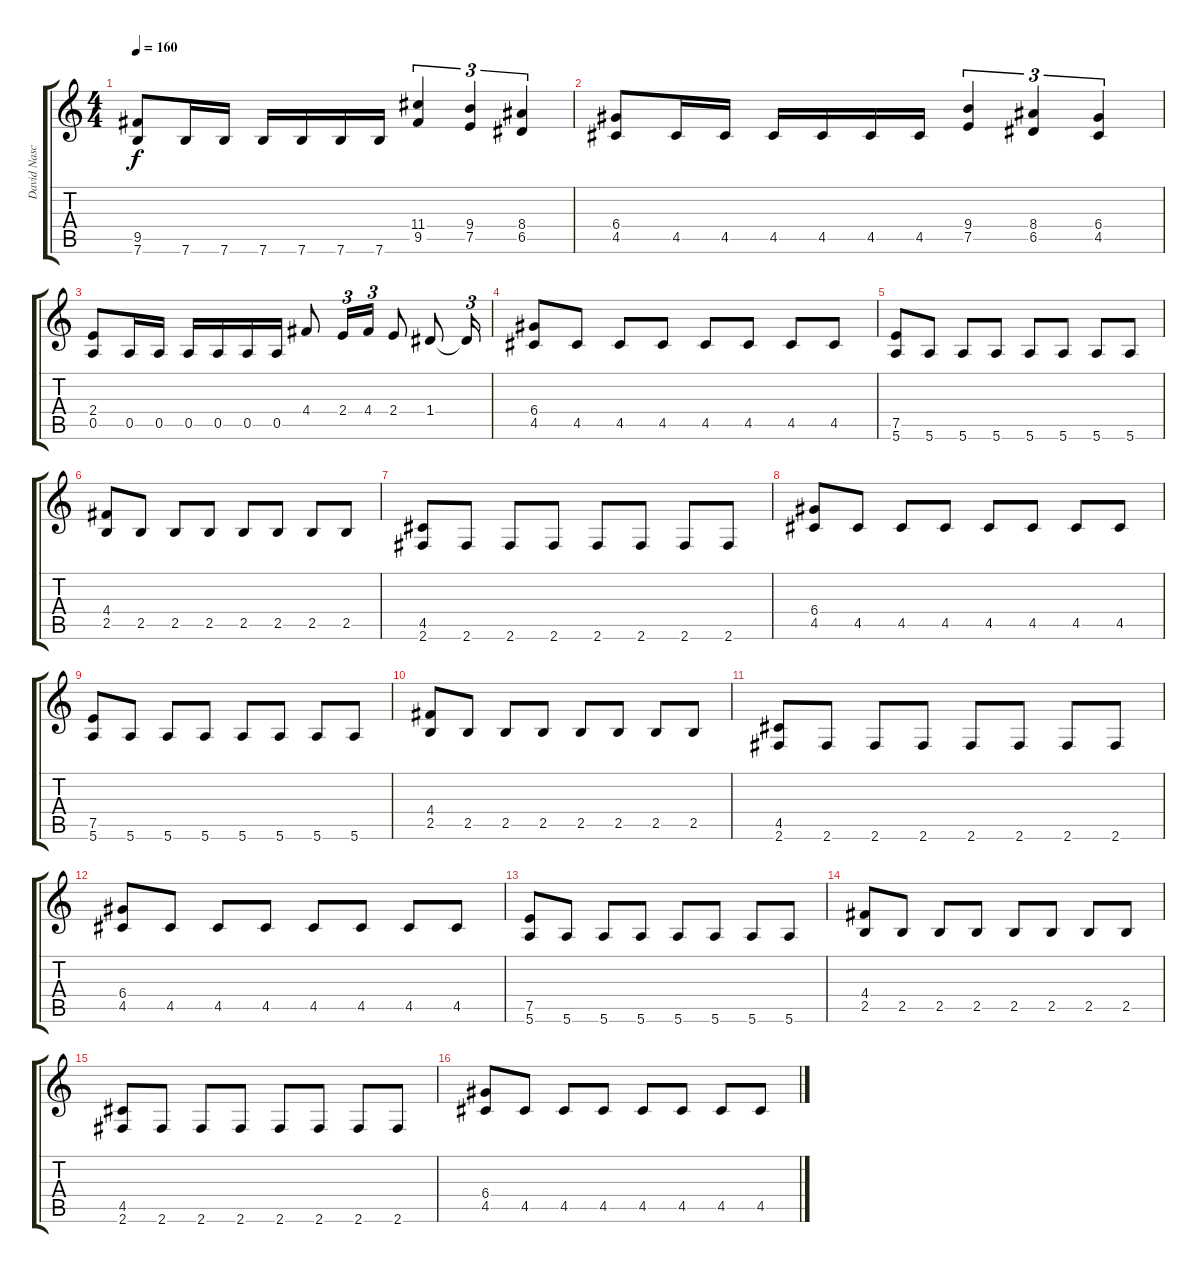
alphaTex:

\track ("David Nascimento" "David Nasc") {instrument distortionguitar}
\staff {score tabs}
\tuning (E4 B3 G3 D3 A2 E2) {hide}
\ts (4 4)
\tempo 160
\clef g2
\ks c
(9.5 7.6).8{dy f} 7.6.16 7.6.16 7.6.16 7.6.16 7.6.16 7.6.16 (11.4 9.5).4{tu (3 2)} (9.4 7.5).4{tu (3 2)} (8.4 6.5).4{tu (3 2)} |
(6.4 4.5).8 4.5.16 4.5.16 4.5.16 4.5.16 4.5.16 4.5.16 (9.4 7.5).4{tu (3 2)} (8.4 6.5).4{tu (3 2)} (6.4 4.5).4{tu (3 2)} |
(2.4 0.5).8 0.5.16 0.5.16 0.5.16 0.5.16 0.5.16 0.5.16 4.4.8 2.4.16{tu (3 2)} 4.4.16{tu (3 2)} 2.4.8 1.4.8 1.4{t}.16{tu (3 2)} |
(6.4 4.5).8 4.5.8 4.5.8 4.5.8 4.5.8 4.5.8 4.5.8 4.5.8 |
(7.5 5.6).8 5.6.8 5.6.8 5.6.8 5.6.8 5.6.8 5.6.8 5.6.8 |
(4.4 2.5).8 2.5.8 2.5.8 2.5.8 2.5.8 2.5.8 2.5.8 2.5.8 |
(4.5 2.6).8 2.6.8 2.6.8 2.6.8 2.6.8 2.6.8 2.6.8 2.6.8 |
(6.4 4.5).8 4.5.8 4.5.8 4.5.8 4.5.8 4.5.8 4.5.8 4.5.8 |
(7.5 5.6).8 5.6.8 5.6.8 5.6.8 5.6.8 5.6.8 5.6.8 5.6.8 |
(4.4 2.5).8 2.5.8 2.5.8 2.5.8 2.5.8 2.5.8 2.5.8 2.5.8 |
(4.5 2.6).8 2.6.8 2.6.8 2.6.8 2.6.8 2.6.8 2.6.8 2.6.8 |
(6.4 4.5).8 4.5.8 4.5.8 4.5.8 4.5.8 4.5.8 4.5.8 4.5.8 |
(7.5 5.6).8 5.6.8 5.6.8 5.6.8 5.6.8 5.6.8 5.6.8 5.6.8 |
(4.4 2.5).8 2.5.8 2.5.8 2.5.8 2.5.8 2.5.8 2.5.8 2.5.8 |
(4.5 2.6).8 2.6.8 2.6.8 2.6.8 2.6.8 2.6.8 2.6.8 2.6.8 |
(6.4 4.5).8 4.5.8 4.5.8 4.5.8 4.5.8 4.5.8 4.5.8 4.5.8
